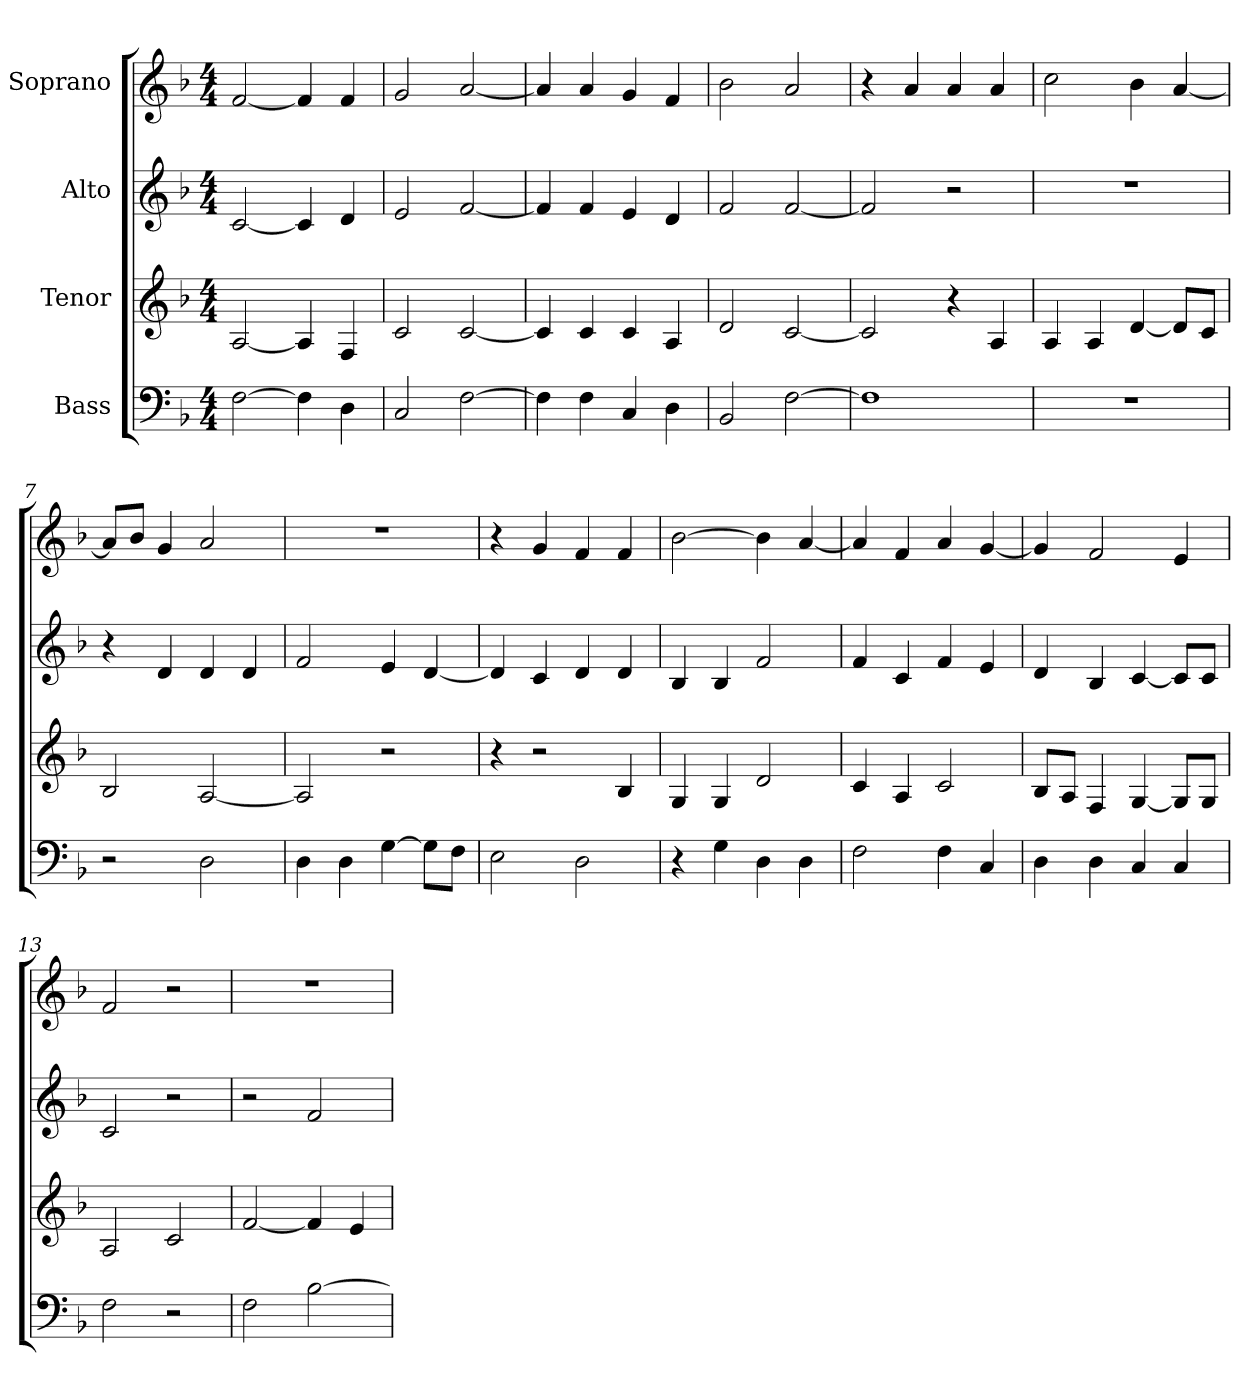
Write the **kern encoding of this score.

**kern	**kern	**kern	**kern
*part4	*part3	*part2	*part1
*staff4	*staff3	*staff2	*staff1
*I"Bass	*I"Tenor	*I"Alto	*I"Soprano
*clefF4	*clefG2	*clefG2	*clefG2
*k[b-]	*k[b-]	*k[b-]	*k[b-]
*F:	*F:	*F:	*F:
*M4/4	*M4/4	*M4/4	*M4/4
=1	=1	=1	=1
[2F\	[2A/	[2c/	[2f/
4F\]	4A/]	4c/]	4f/]
4D\	4F/	4d/	4f/
=2	=2	=2	=2
2C/	2c/	2e/	2g/
[2F\	[2c/	[2f/	[2a/
=3	=3	=3	=3
4F\]	4c/]	4f/]	4a/]
4F\	4c/	4f/	4a/
4C/	4c/	4e/	4g/
4D\	4A/	4d/	4f/
=4	=4	=4	=4
2BB-/	2d/	2f/	2b-\
[2F\	[2c/	[2f/	2a/
=5	=5	=5	=5
1F]	2c/]	2f/]	4r
.	.	.	4a/
.	4r	2r	4a/
.	4A/	.	4a/
=6	=6	=6	=6
1r	4A/	1r	2cc\
.	4A/	.	.
.	[4d/	.	4b-\
.	8d/L]	.	[4a/
.	8c/J	.	.
=7	=7	=7	=7
2r	2B-/	4r	8a/L]
.	.	.	8b-/J
.	.	4d/	4g/
2D\	[2A/	4d/	2a/
.	.	4d/	.
=8	=8	=8	=8
4D\	2A/]	2f/	1r
4D\	.	.	.
[4G\	2r	4e/	.
8G\L]	.	[4d/	.
8F\J	.	.	.
!!LO:LB:g=z
=9	=9	=9	=9
2E\	4r	4d/]	4r
.	2r	4c/	4g/
2D\	.	4d/	4f/
.	4B-/	4d/	4f/
=10	=10	=10	=10
4r	4G/	4B-/	[2b-\
4G\	4G/	4B-/	.
4D\	2d/	2f/	4b-\]
4D\	.	.	[4a/
=11	=11	=11	=11
2F\	4c/	4f/	4a/]
.	4A/	4c/	4f/
4F\	2c/	4f/	4a/
4C/	.	4e/	[4g/
=12	=12	=12	=12
4D\	8B-/L	4d/	4g/]
.	8A/J	.	.
4D\	4F/	4B-/	2f/
4C/	[4G/	[4c/	.
4C/	8G/L]	8c/L]	4e/
.	8G/J	8c/J	.
=13	=13	=13	=13
2F\	2A/	2c/	2f/
2r	2c/	2r	2r
=14	=14	=14	=14
2F\	[2f/	2r	1r
[2B-\	4f/]	2f/	.
.	4e/	.	.
=	=	=	=
*-	*-	*-	*-
